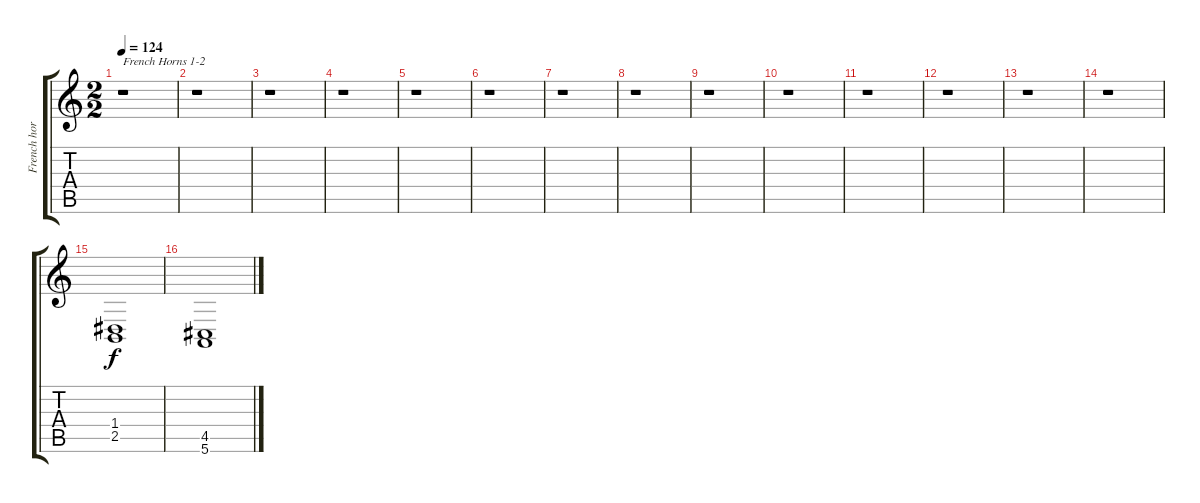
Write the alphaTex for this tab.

\track ("French horns" "French hor") {instrument frenchhorn}
\staff {score tabs}
\tuning (E4 B3 G3 D3 A2 E2) {hide}
\ts (2 2)
\tempo 124
\clef g2
\ks c
r.1{txt "French Horns 1-2" dy f instrument frenchhorn} |
r.1 |
r.1 |
r.1 |
r.1 |
r.1 |
r.1 |
r.1 |
r.1 |
r.1 |
r.1 |
r.1 |
r.1 |
r.1 |
(1.4 2.5).1 |
(4.5 5.6).1
